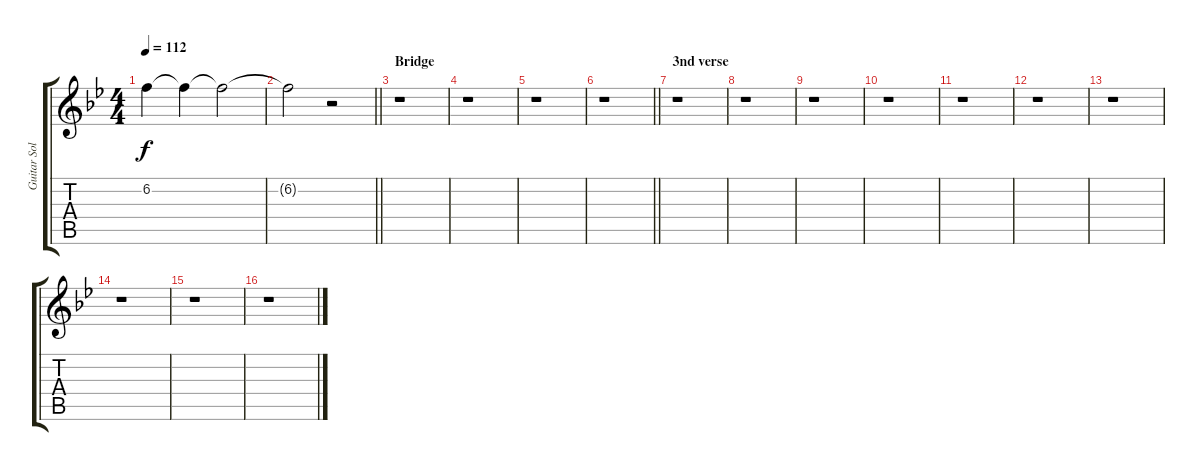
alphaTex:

\track ("Guitar Solo (Overdub)" "Guitar Sol") {instrument overdrivenguitar}
\staff {score tabs}
\tuning (E4 B3 G3 D3 A2 E2) {hide}
\ts (4 4)
\tempo 112
\clef g2
\ks bb
6.2{t}.4{dy f} 6.2{t}.4 6.2{t}.2 |
\barLineRight lightlight
6.2{t}.2 r.2 |
\section ("" "Bridge")
r.1 |
r.1 |
r.1 |
\barLineRight lightlight
r.1 |
\section ("" "3nd verse")
r.1 |
r.1 |
r.1 |
r.1 |
r.1 |
r.1 |
r.1 |
r.1 |
r.1 |
r.1
